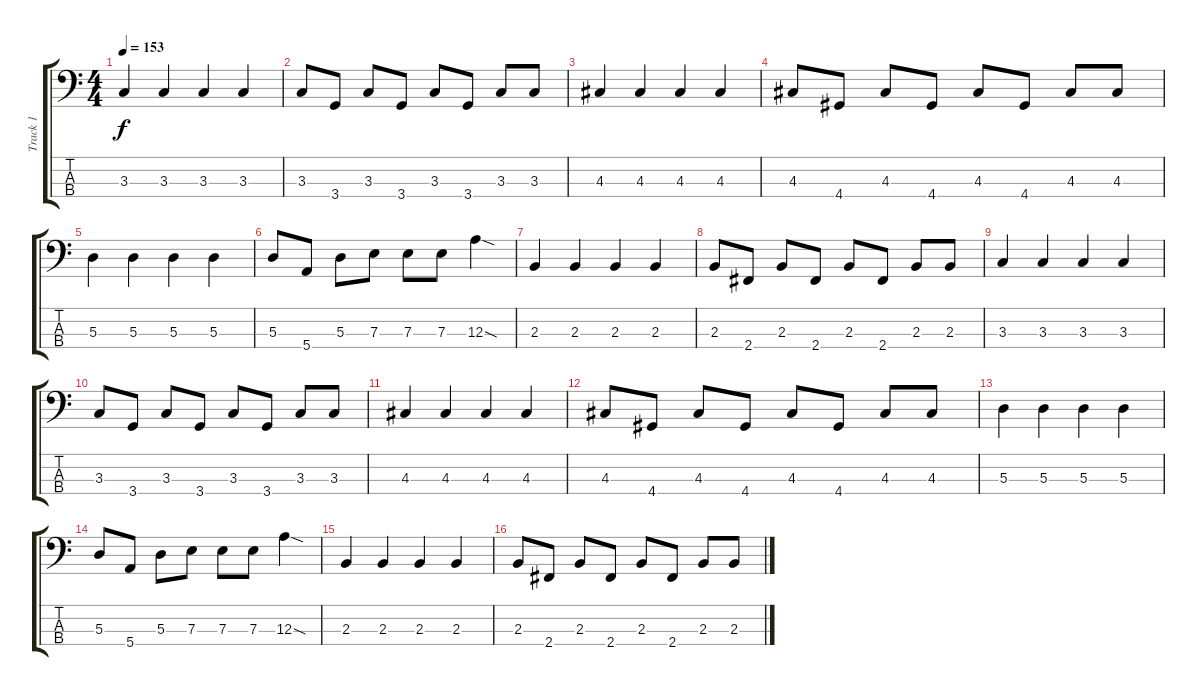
\track ("Track 1" "Track 1") {instrument electricbassfinger}
\staff {score tabs}
\tuning (G2 D2 A1 E1) {hide}
\ts (4 4)
\tempo 153
\clef f4
\ks c
3.3.4{dy f} 3.3.4 3.3.4 3.3.4 |
3.3.8 3.4.8 3.3.8 3.4.8 3.3.8 3.4.8 3.3.8 3.3.8 |
4.3.4 4.3.4 4.3.4 4.3.4 |
4.3.8 4.4.8 4.3.8 4.4.8 4.3.8 4.4.8 4.3.8 4.3.8 |
5.3.4 5.3.4 5.3.4 5.3.4 |
5.3.8 5.4.8 5.3.8 7.3.8 7.3.8 7.3.8 12.3{sod}.4 |
2.3.4 2.3.4 2.3.4 2.3.4 |
2.3.8 2.4.8 2.3.8 2.4.8 2.3.8 2.4.8 2.3.8 2.3.8 |
3.3.4 3.3.4 3.3.4 3.3.4 |
3.3.8 3.4.8 3.3.8 3.4.8 3.3.8 3.4.8 3.3.8 3.3.8 |
4.3.4 4.3.4 4.3.4 4.3.4 |
4.3.8 4.4.8 4.3.8 4.4.8 4.3.8 4.4.8 4.3.8 4.3.8 |
5.3.4 5.3.4 5.3.4 5.3.4 |
5.3.8 5.4.8 5.3.8 7.3.8 7.3.8 7.3.8 12.3{sod}.4 |
2.3.4 2.3.4 2.3.4 2.3.4 |
2.3.8 2.4.8 2.3.8 2.4.8 2.3.8 2.4.8 2.3.8 2.3.8
